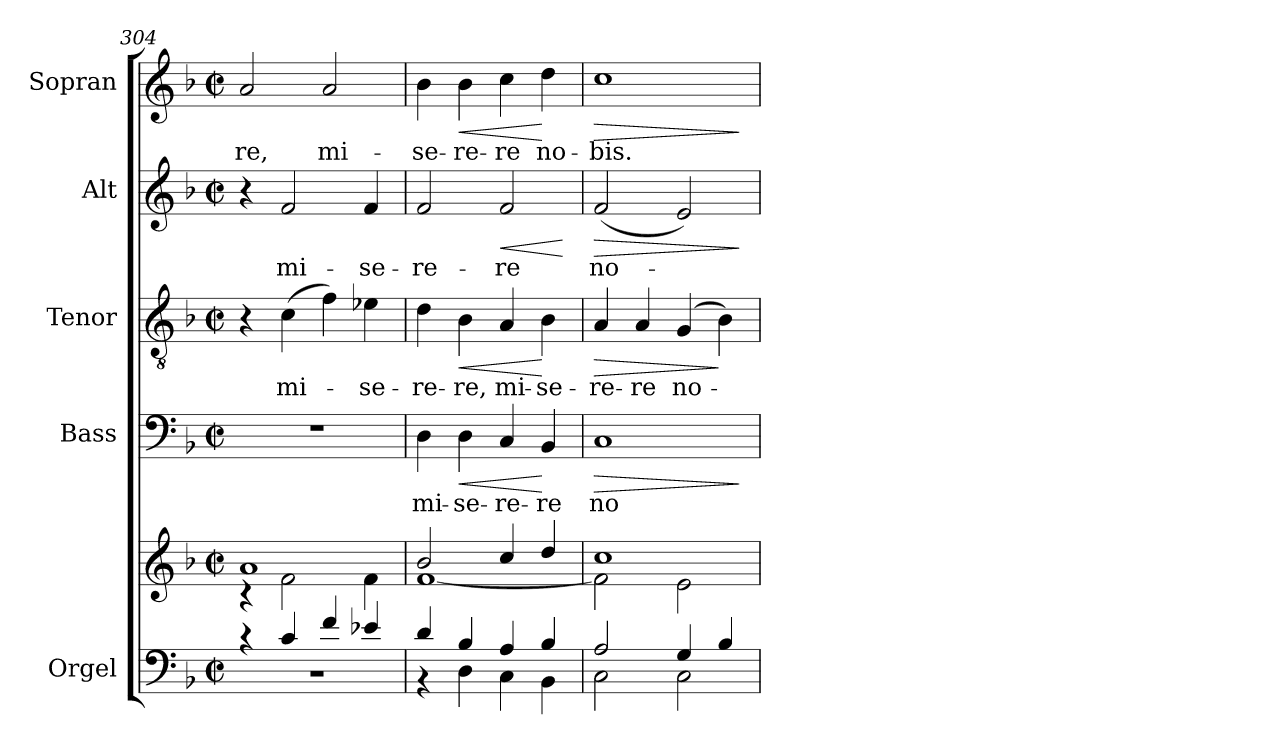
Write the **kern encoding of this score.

**kern	**kern	**kern	**text	**dynam	**kern	**text	**dynam	**kern	**text	**dynam	**kern	**text	**dynam
*part5	*part5	*part4	*part4	*part4	*part3	*part3	*part3	*part2	*part2	*part2	*part1	*part1	*part1
*staff6	*staff5	*staff4	*staff4	*staff4	*staff3	*staff3	*staff3	*staff2	*staff2	*staff2	*staff1	*staff1	*staff1
*I"Orgel	*	*I"Bass	*	*	*I"Tenor	*	*	*I"Alt	*	*	*I"Sopran	*	*
*I'Org.	*	*I'B.	*	*	*I'T.	*	*	*I'A.	*	*	*I'S.	*	*
*clefF4	*clefG2	*clefF4	*	*	*clefGv2	*	*	*clefG2	*	*	*clefG2	*	*
*k[b-]	*k[b-]	*k[b-]	*	*	*k[b-]	*	*	*k[b-]	*	*	*k[b-]	*	*
*F:	*F:	*F:	*	*	*F:	*	*	*F:	*	*	*F:	*	*
*M2/2	*M2/2	*M2/2	*	*	*M2/2	*	*	*M2/2	*	*	*M2/2	*	*
*met(c|)	*met(c|)	*met(c|)	*	*	*met(c|)	*	*	*met(c|)	*	*	*met(c|)	*	*
=304	=304	=304	=304	=304	=304	=304	=304	=304	=304	=304	=304	=304	=304
*^	*^	*	*	*	*	*	*	*	*	*	*	*	*
!	!	!	!	!	!	!	!	!	!	!	!	!	!	!LO:LY:b	!
4rc	1r	1a	4rc	1r	.	.	4r	.	.	4r	.	.	2a/	-re,	.
!	!	!	!	!	!	!	!	!LO:LY:b	!	!	!LO:LY:b	!	!	!	!
4c/	.	.	2f\	.	.	.	(>4c\	mi-	.	2f/	mi-	.	.	.	.
!	!	!	!	!	!	!	!	!	!	!	!	!	!	!LO:LY:b	!
4f/	.	.	.	.	.	.	4f\)	.	.	.	.	.	2a/	mi-	.
!	!	!	!	!	!	!	!	!LO:LY:b	!	!	!LO:LY:b	!	!	!	!
4e-X/	.	.	4f\	.	.	.	4e-X\	-se-	.	4f/	-se-	.	.	.	.
=305	=305	=305	=305	=305	=305	=305	=305	=305	=305	=305	=305	=305	=305	=305	=305
!	!	!	!	!	!LO:LY:b	!	!	!LO:LY:b	!	!	!LO:LY:b	!	!	!LO:LY:b	!
4d/	4r	2b-/	[<1f	4D\	mi-	.	4d\	-re-	.	2f/	-re-	.	4b-\	-se-	.
!	!	!	!	!	!LO:LY:b	!LO:HP:b	!	!LO:LY:b	!LO:HP:b	!	!	!	!	!LO:LY:b	!LO:HP:b
4B-/	4D\	.	.	4D\	-se-	<	4B-\	-re,	<	.	.	.	4b-\	-re-	<
!	!	!	!	!	!LO:LY:b	!	!	!LO:LY:b	!	!	!LO:LY:b	!LO:HP:b	!	!LO:LY:b	!
4A/	4C\	4cc/	.	4C/	-re-	.	4A/	mi-	.	2f/	-re	<	4cc\	-re	.
!	!	!	!	!	!LO:LY:b	!	!	!LO:LY:b	!	!	!	!	!	!LO:LY:b	!
4B-/	4BB-\	4dd/	.	4BB-/	-re	[	4B-\	-se-	[	.	.	.	4dd\	no-	[
*v	*v	*	*	*	*	*	*	*	*	*	*	*	*	*	*
*	*v	*v	*	*	*	*	*	*	*	*	*	*	*	*
.	.	.	.	.	.	.	.	.	.	[	.	.	.
=306	=306	=306	=306	=306	=306	=306	=306	=306	=306	=306	=306	=306	=306
*^	*^	*	*	*	*	*	*	*	*	*	*	*	*
!	!	!	!	!	!LO:LY:b	!LO:HP:b	!	!LO:LY:b	!LO:HP:b	!	!LO:LY:b	!LO:HP:b	!	!LO:LY:b	!LO:HP:b
2A/	2C\	1cc	2f\]	1C	no-	>	4A/	-re-	>	(<2f/	no-	>	1cc	-bis.	>
!	!	!	!	!	!	!	!	!LO:LY:b	!	!	!	!	!	!	!
.	.	.	.	.	.	.	4A/	-re	.	.	.	.	.	.	.
!	!	!	!	!	!	!	!	!LO:LY:b	!	!	!	!	!	!	!
4G/	2C\	.	2e\	.	.	.	(4G/	no-	.	2e/)	.	.	.	.	.
4B-/	.	.	.	.	.	.	4B-\)	.	]	.	.	.	.	.	.
*v	*v	*	*	*	*	*	*	*	*	*	*	*	*	*	*
*	*v	*v	*	*	*	*	*	*	*	*	*	*	*	*
.	.	.	.	]	.	.	.	.	.	]	.	.	]
=	=	=	=	=	=	=	=	=	=	=	=	=	=
*-	*-	*-	*-	*-	*-	*-	*-	*-	*-	*-	*-	*-	*-
